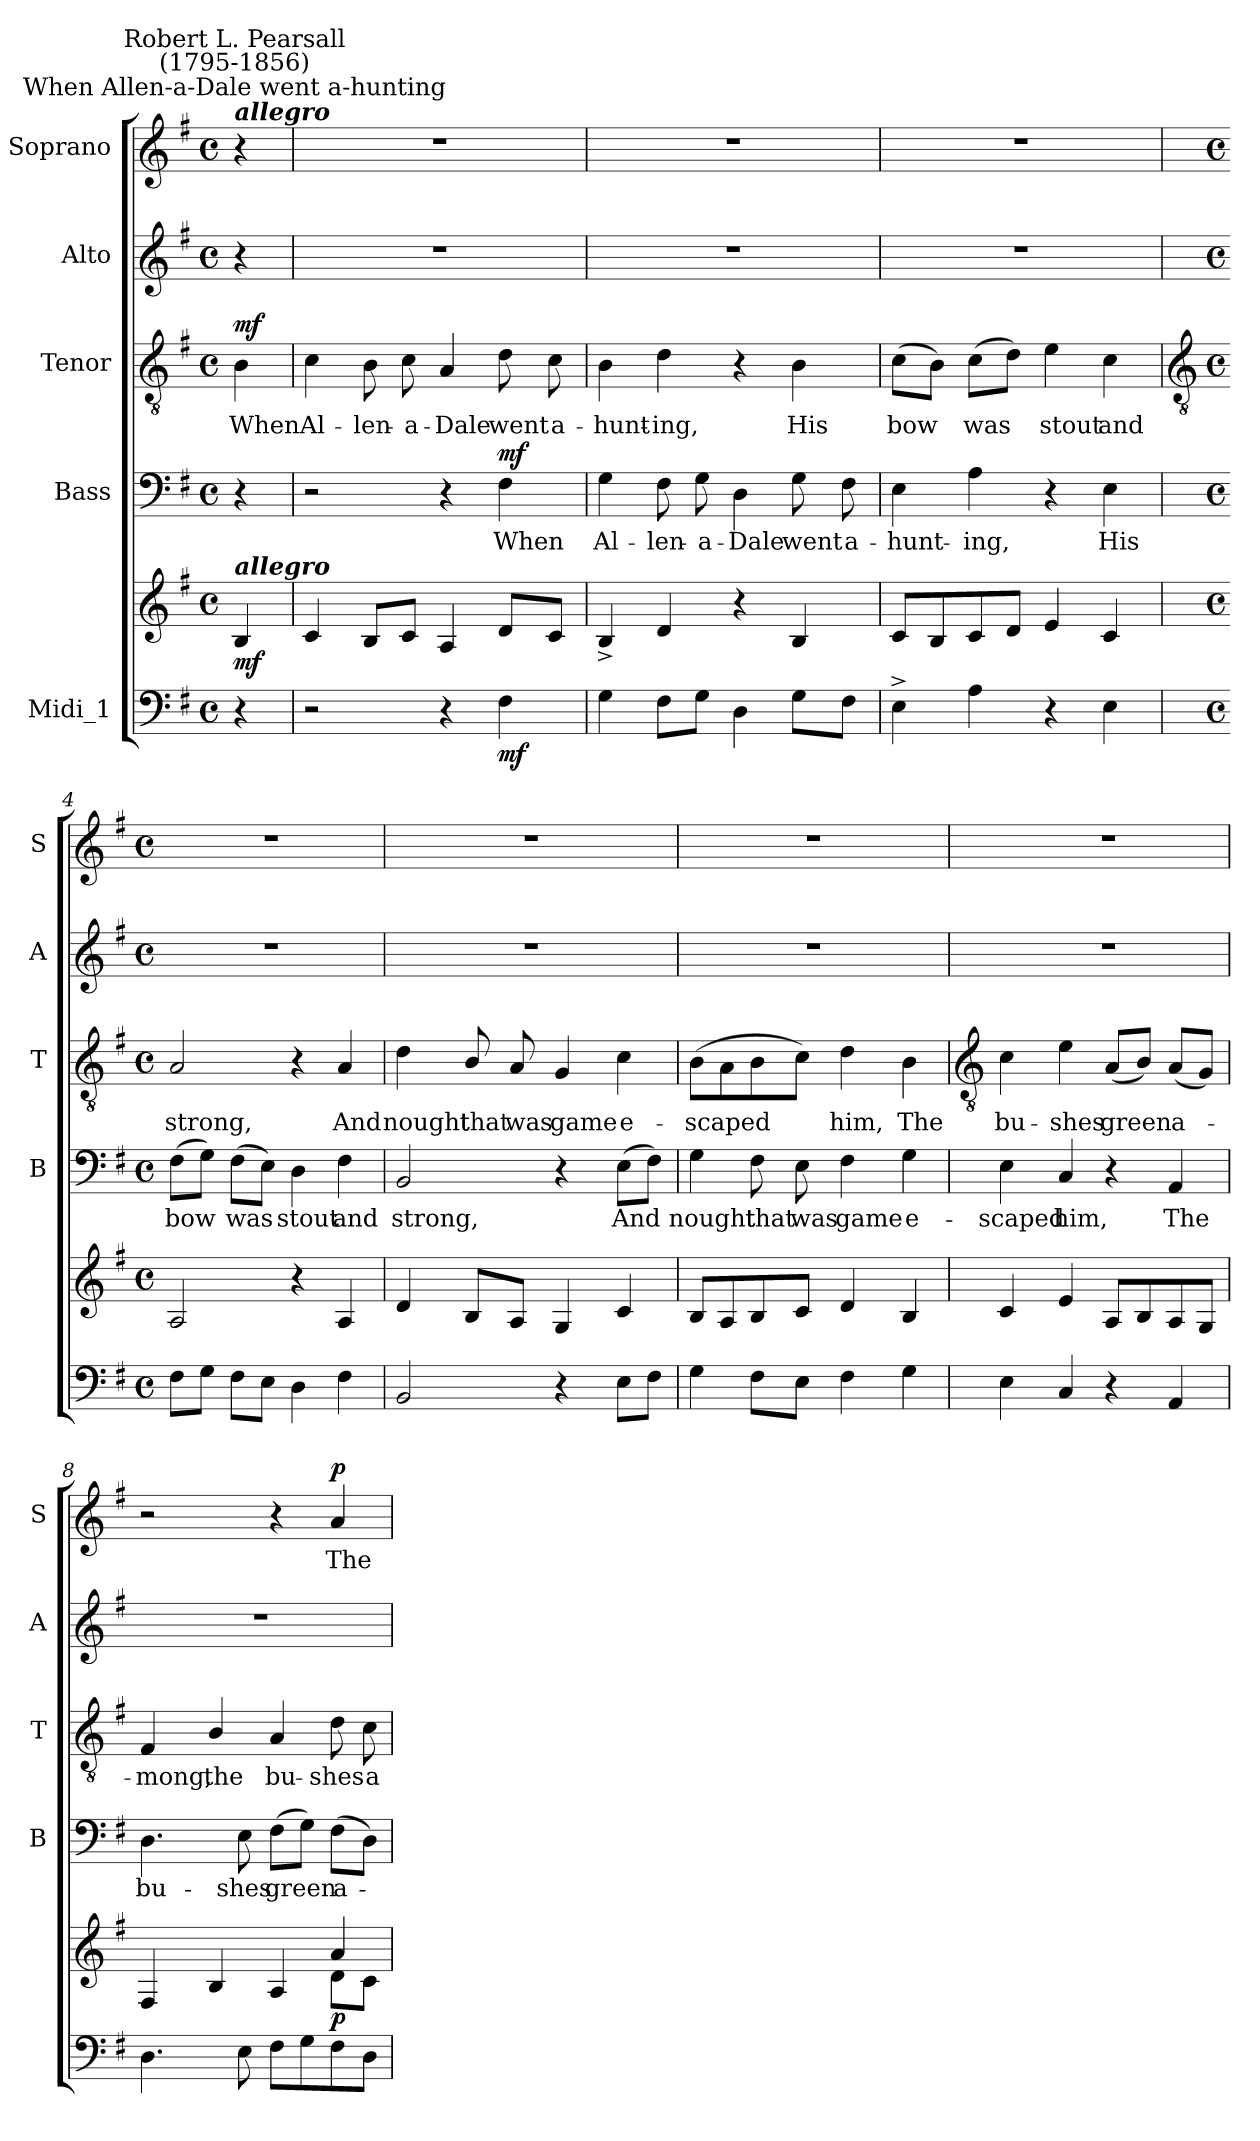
**kern	**kern	**dynam	**kern	**text	**dynam	**kern	**text	**dynam	**kern	**kern	**text	**dynam
*part5	*part5	*part5	*part4	*part4	*part4	*part3	*part3	*part3	*part2	*part1	*part1	*part1
*staff6	*staff5	*staff5/6	*staff4	*staff4	*staff4	*staff3	*staff3	*staff3	*staff2	*staff1	*staff1	*staff1
*I"Midi_1	*	*	*I"Bass	*	*	*I"Tenor	*	*	*I"Alto	*I"Soprano	*	*
*	*	*	*I'B	*	*	*I'T	*	*	*I'A	*I'S	*	*
*clefF4	*clefG2	*	*clefF4	*	*	*clefGv2	*	*	*clefG2	*clefG2	*	*
*k[f#]	*k[f#]	*	*k[f#]	*	*	*k[f#]	*	*	*k[f#]	*k[f#]	*	*
*G:	*G:	*	*G:	*	*	*G:	*	*	*G:	*G:	*	*
*M4/4	*M4/4	*	*M4/4	*	*	*M4/4	*	*	*M4/4	*M4/4	*	*
*met(c)	*met(c)	*	*met(c)	*	*	*met(c)	*	*	*met(c)	*met(c)	*	*
=	=	=	=	=	=	=	=	=	=	=	=	=
!	!	!	!	!	!	!	!	!	!	!LO:TX:a:Bi:t=allegro	!	!
!	!	!	!	!	!	!	!	!	!	!LO:TX:a:cj:t=When Allen-a-Dale went a-hunting	!	!
!	!	!	!	!	!	!	!	!	!	!LO:TX:a:cj:t=Robert L. Pearsall\n(1795-1856)	!	!
!	!LO:TX:a:Bi:t=allegro	!	!	!	!	!	!	!	!	!	!	!
!	!	!LO:DY:b	!	!	!	!	!LO:LY:b	!LO:DY:b	!	!	!	!
4r	4B	mf	4r	.	.	4B	When	mf	4r	4r	.	.
=1	=1	=1	=1	=1	=1	=1	=1	=1	=1	=1	=1	=1
!	!	!	!	!	!	!	!LO:LY:b	!	!	!	!	!
2r	4c	.	2r	.	.	4c	Al-	.	1r	1r	.	.
!	!	!	!	!	!	!	!LO:LY:b	!	!	!	!	!
.	8BL	.	.	.	.	8B	-len-	.	.	.	.	.
!	!	!	!	!	!	!	!LO:LY:b	!	!	!	!	!
.	8cJ	.	.	.	.	8c	-a-	.	.	.	.	.
!	!	!	!	!	!	!	!LO:LY:b	!	!	!	!	!
4r	4A	.	4r	.	.	4A	-Dale	.	.	.	.	.
!	!	!LO:DY:b=2	!	!LO:LY:b	!LO:DY:b	!	!LO:LY:b	!	!	!	!	!
4F#	8dL	mf	4F#	When	mf	8d	went	.	.	.	.	.
!	!	!	!	!	!	!	!LO:LY:b	!	!	!	!	!
.	8cJ	.	.	.	.	8c	a-	.	.	.	.	.
=2	=2	=2	=2	=2	=2	=2	=2	=2	=2	=2	=2	=2
!	!	!	!	!LO:LY:b	!	!	!LO:LY:b	!	!	!	!	!
4G	4B^	.	4G	Al-	.	4B	-hunt-	.	1r	1r	.	.
!	!	!	!	!LO:LY:b	!	!	!LO:LY:b	!	!	!	!	!
8F#L	4d	.	8F#	-len-	.	4d	-ing,	.	.	.	.	.
!	!	!	!	!LO:LY:b	!	!	!	!	!	!	!	!
8GJ	.	.	8G	-a-	.	.	.	.	.	.	.	.
!	!	!	!	!LO:LY:b	!	!	!	!	!	!	!	!
4D	4r	.	4D	-Dale	.	4r	.	.	.	.	.	.
!	!	!	!	!LO:LY:b	!	!	!LO:LY:b	!	!	!	!	!
8GL	4B	.	8G	went	.	4B	His	.	.	.	.	.
!	!	!	!	!LO:LY:b	!	!	!	!	!	!	!	!
8F#J	.	.	8F#	a-	.	.	.	.	.	.	.	.
=3	=3	=3	=3	=3	=3	=3	=3	=3	=3	=3	=3	=3
!	!	!	!	!LO:LY:b	!	!	!LO:LY:b	!	!	!	!	!
4E^	8cL	.	4E	-hunt-	.	(>8cL	bow	.	1r	1r	.	.
.	8B	.	.	.	.	8BJ)	.	.	.	.	.	.
!	!	!	!	!LO:LY:b	!	!	!LO:LY:b	!	!	!	!	!
4A	8c	.	4A	-ing,	.	(>8cL	was	.	.	.	.	.
.	8dJ	.	.	.	.	8dJ)	.	.	.	.	.	.
!	!	!	!	!	!	!	!LO:LY:b	!	!	!	!	!
4r	4e	.	4r	.	.	4e	stout	.	.	.	.	.
!	!	!	!	!LO:LY:b	!	!	!LO:LY:b	!	!	!	!	!
4E	4c	.	4E	His	.	4c	and	.	.	.	.	.
!!LO:LB:g=z
=4	=4	=4	=4	=4	=4	=4	=4	=4	=4	=4	=4	=4
*	*	*	*	*	*	*clefGv2	*	*	*	*	*	*
*M4/4	*M4/4	*	*M4/4	*	*	*M4/4	*	*	*M4/4	*M4/4	*	*
*met(c)	*met(c)	*	*met(c)	*	*	*met(c)	*	*	*met(c)	*met(c)	*	*
!	!	!	!	!LO:LY:b	!	!	!LO:LY:b	!	!	!	!	!
8F#L	2A	.	(>8F#L	bow	.	2A	strong,	.	1r	1r	.	.
8GJ	.	.	8GJ)	.	.	.	.	.	.	.	.	.
!	!	!	!	!LO:LY:b	!	!	!	!	!	!	!	!
8F#L	.	.	(>8F#L	was	.	.	.	.	.	.	.	.
8EJ	.	.	8EJ)	.	.	.	.	.	.	.	.	.
!	!	!	!	!LO:LY:b	!	!	!	!	!	!	!	!
4D	4r	.	4D	stout	.	4r	.	.	.	.	.	.
!	!	!	!	!LO:LY:b	!	!	!LO:LY:b	!	!	!	!	!
4F#	4A	.	4F#	and	.	4A	And	.	.	.	.	.
=5	=5	=5	=5	=5	=5	=5	=5	=5	=5	=5	=5	=5
!	!	!	!	!LO:LY:b	!	!	!LO:LY:b	!	!	!	!	!
2BB	4d	.	2BB	strong,	.	4d	nought	.	1r	1r	.	.
!	!	!	!	!	!	!	!LO:LY:b	!	!	!	!	!
.	8B/L	.	.	.	.	8B/	that	.	.	.	.	.
!	!	!	!	!	!	!	!LO:LY:b	!	!	!	!	!
.	8AJ	.	.	.	.	8A	was	.	.	.	.	.
!	!	!	!	!	!	!	!LO:LY:b	!	!	!	!	!
4r	4G	.	4r	.	.	4G	game	.	.	.	.	.
!	!	!	!	!LO:LY:b	!	!	!LO:LY:b	!	!	!	!	!
8EL	4c	.	(>8EL	And	.	4c	e-	.	.	.	.	.
8F#J	.	.	8F#J)	.	.	.	.	.	.	.	.	.
=6	=6	=6	=6	=6	=6	=6	=6	=6	=6	=6	=6	=6
!	!	!	!	!LO:LY:b	!	!	!LO:LY:b	!	!	!	!	!
4G	8BL	.	4G	nought	.	(>8BL	-scaped	.	1r	1r	.	.
.	8A	.	.	.	.	8A	.	.	.	.	.	.
!	!	!	!	!LO:LY:b	!	!	!	!	!	!	!	!
8F#L	8B	.	8F#	that	.	8B	.	.	.	.	.	.
!	!	!	!	!LO:LY:b	!	!	!	!	!	!	!	!
8EJ	8cJ	.	8E	was	.	8cJ)	.	.	.	.	.	.
!	!	!	!	!LO:LY:b	!	!	!LO:LY:b	!	!	!	!	!
4F#	4d	.	4F#	game	.	4d	him,	.	.	.	.	.
!	!	!	!	!LO:LY:b	!	!	!LO:LY:b	!	!	!	!	!
4G	4B/	.	4G	e-	.	4B	The	.	.	.	.	.
!!LO:LB:g=z
=7	=7	=7	=7	=7	=7	=7	=7	=7	=7	=7	=7	=7
*	*	*	*	*	*	*clefGv2	*	*	*	*	*	*
*	*^	*	*	*	*	*	*	*	*	*	*	*
!	!	!	!	!	!LO:LY:b	!	!	!LO:LY:b	!	!	!	!	!
4E	4c	1ryy	.	4E	-scaped	.	4c	bu-	.	1r	1r	.	.
!	!	!	!	!	!LO:LY:b	!	!	!LO:LY:b	!	!	!	!	!
4C	4e	.	.	4C	him,	.	4e	-shes	.	.	.	.	.
!	!	!	!	!	!	!	!	!LO:LY:b	!	!	!	!	!
4r	8AL	.	.	4r	.	.	(<8AL	green	.	.	.	.	.
.	8B	.	.	.	.	.	8BJ)	.	.	.	.	.	.
!	!	!	!	!	!LO:LY:b	!	!	!LO:LY:b	!	!	!	!	!
4AA	8A	.	.	4AA	The	.	(<8AL	a-	.	.	.	.	.
.	8GJ	.	.	.	.	.	8GJ)	.	.	.	.	.	.
=8	=8	=8	=8	=8	=8	=8	=8	=8	=8	=8	=8	=8	=8
!	!	!	!	!	!LO:LY:b	!	!	!LO:LY:b	!	!	!	!	!
4.D	2.ryy	4F#/	.	4.D	bu-	.	4F#	mong,	.	1r	2r	.	.
!	!	!	!	!	!	!	!	!LO:LY:b	!	!	!	!	!
.	.	4B/	.	.	.	.	4B/	the	.	.	.	.	.
!	!	!	!	!	!LO:LY:b	!	!	!	!	!	!	!	!
8E	.	.	.	8E	-shes	.	.	.	.	.	.	.	.
!	!	!	!	!	!LO:LY:b	!	!	!LO:LY:b	!	!	!	!	!
8F#L	.	4A/	.	(>8F#L	green	.	4A	bu-	.	.	4r	.	.
8G	.	.	.	8GJ)	.	.	.	.	.	.	.	.	.
!	!	!	!LO:DY:b	!	!LO:LY:b	!	!	!LO:LY:b	!	!	!	!LO:LY:b	!LO:DY:b
8F#	4a	8d\L	p	(>8F#L	a-	.	8d	-shes	.	.	4a	The	p
!	!	!	!	!	!	!	!	!LO:LY:b	!	!	!	!	!
8DJ	.	8c\J	.	8DJ)	.	.	8c	a-	.	.	.	.	.
*	*v	*v	*	*	*	*	*	*	*	*	*	*	*
=	=	=	=	=	=	=	=	=	=	=	=	=
*-	*-	*-	*-	*-	*-	*-	*-	*-	*-	*-	*-	*-
